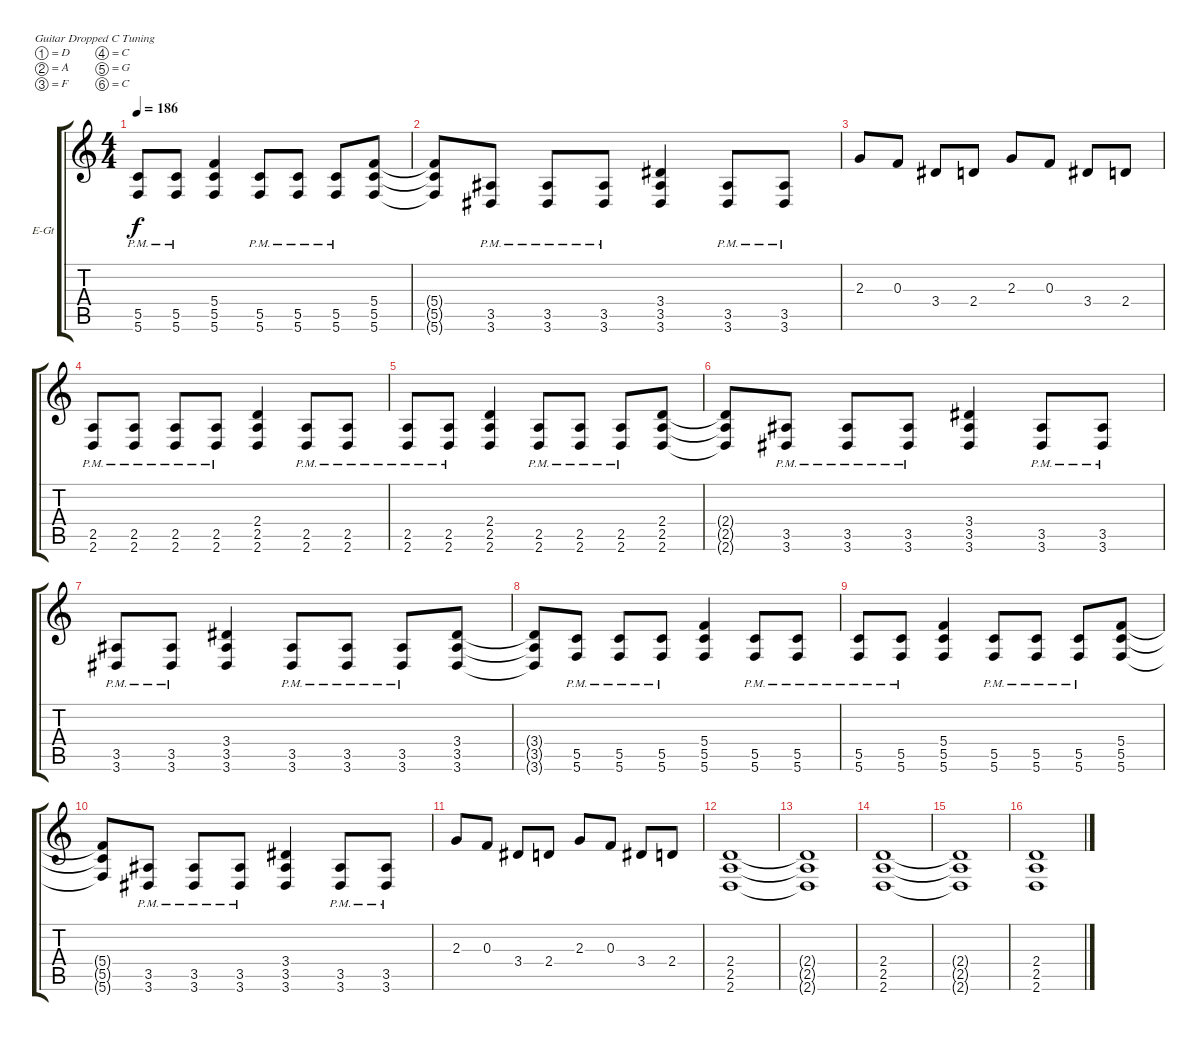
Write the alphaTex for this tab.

\bracketExtendMode groupsimilarinstruments
\firstSystemTrackNameOrientation horizontal
\otherSystemsTrackNameOrientation horizontal
\track ("Matt" "E-Gt") {instrument overdrivenguitar}
\staff {score tabs}
\tuning (D4 A3 F3 C3 G2 C2)
\ts (4 4)
\tempo 186
\clef g2
\ks c
(5.5{pm} 5.6{pm}).8{dy f} (5.5{pm} 5.6{pm}).8 (5.4 5.5 5.6).4 (5.5{pm} 5.6{pm}).8 (5.5{pm} 5.6{pm}).8 (5.5{pm} 5.6{pm}).8 (5.4 5.5 5.6).8 |
(5.4{t} 5.5{t} 5.6{t}).8 (3.5{pm} 3.6{pm}).8 (3.5{pm} 3.6{pm}).8 (3.5{pm} 3.6{pm}).8 (3.4 3.5 3.6).4 (3.5{pm} 3.6{pm}).8 (3.5{pm} 3.6{pm}).8 |
2.3.8 0.3.8 3.4.8 2.4.8 2.3.8 0.3.8 3.4.8 2.4.8 |
(2.5{pm} 2.6{pm}).8 (2.5{pm} 2.6{pm}).8 (2.5{pm} 2.6{pm}).8 (2.5{pm} 2.6{pm}).8 (2.4 2.5 2.6).4 (2.5{pm} 2.6{pm}).8 (2.5{pm} 2.6{pm}).8 |
(2.5{pm} 2.6{pm}).8 (2.5{pm} 2.6{pm}).8 (2.4 2.5 2.6).4 (2.5{pm} 2.6{pm}).8 (2.5{pm} 2.6{pm}).8 (2.5{pm} 2.6{pm}).8 (2.4 2.5 2.6).8 |
(2.4{t} 2.5{t} 2.6{t}).8 (3.5{pm} 3.6{pm}).8 (3.5{pm} 3.6{pm}).8 (3.5{pm} 3.6{pm}).8 (3.4 3.5 3.6).4 (3.5{pm} 3.6{pm}).8 (3.5{pm} 3.6{pm}).8 |
(3.5{pm} 3.6{pm}).8 (3.5{pm} 3.6{pm}).8 (3.4 3.5 3.6).4 (3.5{pm} 3.6{pm}).8 (3.5{pm} 3.6{pm}).8 (3.5{pm} 3.6{pm}).8 (3.4 3.5 3.6).8 |
(3.4{t} 3.5{t} 3.6{t}).8 (5.5{pm} 5.6{pm}).8 (5.5{pm} 5.6{pm}).8 (5.5{pm} 5.6{pm}).8 (5.4 5.5 5.6).4 (5.5{pm} 5.6{pm}).8 (5.5{pm} 5.6{pm}).8 |
(5.5{pm} 5.6{pm}).8 (5.5{pm} 5.6{pm}).8 (5.4 5.5 5.6).4 (5.5{pm} 5.6{pm}).8 (5.5{pm} 5.6{pm}).8 (5.5{pm} 5.6{pm}).8 (5.4 5.5 5.6).8 |
(5.4{t} 5.5{t} 5.6{t}).8 (3.5{pm} 3.6{pm}).8 (3.5{pm} 3.6{pm}).8 (3.5{pm} 3.6{pm}).8 (3.4 3.5 3.6).4 (3.5{pm} 3.6{pm}).8 (3.5{pm} 3.6{pm}).8 |
2.3.8 0.3.8 3.4.8 2.4.8 2.3.8 0.3.8 3.4.8 2.4.8 |
(2.4 2.5 2.6).1 |
(2.4{t} 2.5{t} 2.6{t}).1 |
(2.4 2.5 2.6).1 |
(2.4{t} 2.5{t} 2.6{t}).1 |
(2.4 2.5 2.6).1
